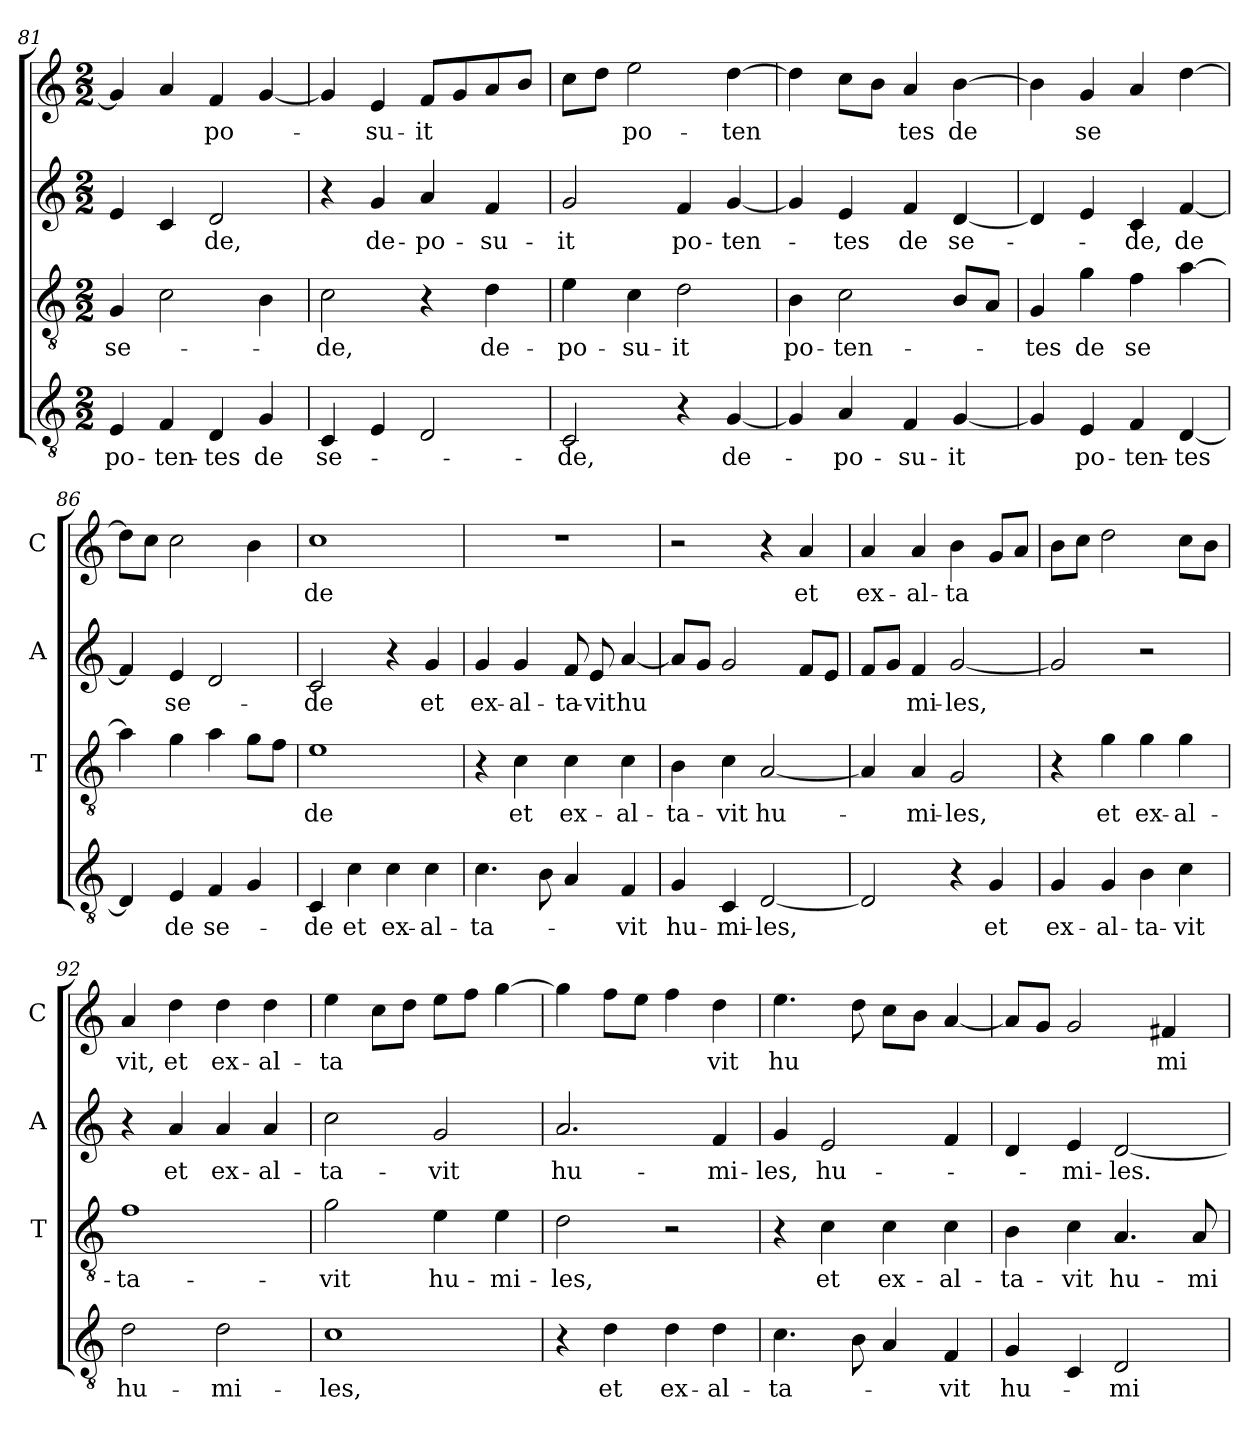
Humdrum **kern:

**kern	**text	**kern	**text	**kern	**text	**kern	**text
*part4	*part4	*part3	*part3	*part2	*part2	*part1	*part1
*staff4	*staff4	*staff3	*staff3	*staff2	*staff2	*staff1	*staff1
*	*	*I'T	*	*I'A	*	*I'C	*
*clefGv2	*	*clefGv2	*	*clefG2	*	*clefG2	*
*k[]	*	*k[]	*	*k[]	*	*k[]	*
*C:	*	*C:	*	*C:	*	*C:	*
*M2/2	*	*M2/2	*	*M2/2	*	*M2/2	*
=81	=81	=81	=81	=81	=81	=81	=81
!	!LO:LY:b	!	!LO:LY:b	!	!	!	!
4E/	po-	4G/	se-	4e/	.	4g/]	.
!	!LO:LY:b	!	!	!	!	!	!
4F/	-ten-	2c\	.	4c/	.	4a/	.
!	!LO:LY:b	!	!	!	!LO:LY:b	!	!LO:LY:b
4D/	-tes	.	.	2d/	de,	4f/	-po-
!	!LO:LY:b	!	!	!	!	!	!
4G/	de	4B\	.	.	.	[4g/	.
=82	=82	=82	=82	=82	=82	=82	=82
!	!LO:LY:b	!	!LO:LY:b	!	!	!	!
4C/	se-	2c\	-de,	4r	.	4g/]	.
!	!	!	!	!	!LO:LY:b	!	!LO:LY:b
4E/	.	.	.	4g/	de-	4e/	-su-
!	!	!	!	!	!LO:LY:b	!	!LO:LY:b
2D/	.	4r	.	4a/	-po-	8f/L	-it
.	.	.	.	.	.	8g/	.
!	!	!	!LO:LY:b	!	!LO:LY:b	!	!
.	.	4d\	de-	4f/	-su-	8a/	.
.	.	.	.	.	.	8b/J	.
=83	=83	=83	=83	=83	=83	=83	=83
!	!LO:LY:b	!	!LO:LY:b	!	!LO:LY:b	!	!
2C/	-de,	4e\	-po-	2g/	-it	8cc\L	.
.	.	.	.	.	.	8dd\J	.
!	!	!	!LO:LY:b	!	!	!	!LO:LY:b
.	.	4c\	-su-	.	.	2ee\	po-
!	!	!	!LO:LY:b	!	!LO:LY:b	!	!
4r	.	2d\	-it	4f/	po-	.	.
!	!LO:LY:b	!	!	!	!LO:LY:b	!	!LO:LY:b
[4G/	de-	.	.	[4g/	-ten-	[4dd\	-ten
=84	=84	=84	=84	=84	=84	=84	=84
!	!	!	!LO:LY:b	!	!	!	!
4G/]	.	4B\	po-	4g/]	.	4dd\]	.
!	!LO:LY:b	!	!LO:LY:b	!	!LO:LY:b	!	!
4A/	-po-	2c\	-ten-	4e/	-tes	8cc\L	.
.	.	.	.	.	.	8b\J	.
!	!LO:LY:b	!	!	!	!LO:LY:b	!	!LO:LY:b
4F/	-su-	.	.	4f/	de	4a/	tes
!	!LO:LY:b	!	!	!	!LO:LY:b	!	!LO:LY:b
[4G/	-it	8B/L	.	[4d/	se-	[4b\	de
.	.	8A/J	.	.	.	.	.
!!LO:LB:g=z
=85	=85	=85	=85	=85	=85	=85	=85
!	!	!	!LO:LY:b	!	!	!	!
4G/]	.	4G/	-­tes	4d/]	.	4b\]	.
!	!LO:LY:b	!	!LO:LY:b	!	!	!	!LO:LY:b
4E/	po-	4g\	de	4e/	.	4g/	se
!	!LO:LY:b	!	!LO:LY:b	!	!LO:LY:b	!	!
4F/	-ten-	4f\	se	4c/	-de,	4a/	.
!	!LO:LY:b	!	!	!	!LO:LY:b	!	!
[4D/	-tes	[4a\	.	[4f/	de	[4dd\	.
=86	=86	=86	=86	=86	=86	=86	=86
4D/]	.	4a\]	.	4f/]	.	8dd\L]	.
.	.	.	.	.	.	8cc\J	.
!	!LO:LY:b	!	!	!	!LO:LY:b	!	!
4E/	de	4g\	.	4e/	se-	2cc\	.
!	!LO:LY:b	!	!	!	!	!	!
4F/	se-	4a\	.	2d/	.	.	.
4G/	.	8g\L	.	.	.	4b\	.
.	.	8f\J	.	.	.	.	.
=87	=87	=87	=87	=87	=87	=87	=87
!	!LO:LY:b	!	!LO:LY:b	!	!LO:LY:b	!	!LO:LY:b
4C/	-de	1e	de	2c/	-de	1cc	de
!	!LO:LY:b	!	!	!	!	!	!
4c\	et	.	.	.	.	.	.
!	!LO:LY:b	!	!	!	!	!	!
4c\	ex-	.	.	4r	.	.	.
!	!LO:LY:b	!	!	!	!LO:LY:b	!	!
4c\	-al-	.	.	4g/	et	.	.
=88	=88	=88	=88	=88	=88	=88	=88
!	!LO:LY:b	!	!	!	!LO:LY:b	!	!
4.c\	-ta-	4r	.	4g/	ex-	1r	.
!	!	!	!LO:LY:b	!	!LO:LY:b	!	!
.	.	4c\	et	4g/	-al-	.	.
8B\	.	.	.	.	.	.	.
!	!	!	!LO:LY:b	!	!LO:LY:b	!	!
4A/	.	4c\	ex-	8f/	-ta-	.	.
!	!	!	!	!	!LO:LY:b	!	!
.	.	.	.	8e/	-vit	.	.
!	!LO:LY:b	!	!LO:LY:b	!	!LO:LY:b	!	!
4F/	-vit	4c\	-al-	[4a/	hu	.	.
=89	=89	=89	=89	=89	=89	=89	=89
!	!LO:LY:b	!	!LO:LY:b	!	!	!	!
4G/	hu-	4B\	-ta-	8a/L]	.	2r	.
.	.	.	.	8g/J	.	.	.
!	!LO:LY:b	!	!LO:LY:b	!	!	!	!
4C/	-mi-	4c\	-vit	2g/	.	.	.
!	!LO:LY:b	!	!LO:LY:b	!	!	!	!
[2D/	-les,	[2A/	hu-	.	.	4r	.
!	!	!	!	!	!	!	!LO:LY:b
.	.	.	.	8f/L	.	4a/	et
.	.	.	.	8e/J	.	.	.
!!LO:PB:g=z
=90	=90	=90	=90	=90	=90	=90	=90
!	!	!	!	!	!	!	!LO:LY:b
2D/]	.	4A/]	.	8f/L	.	4a/	ex-
.	.	.	.	8g/J	.	.	.
!	!	!	!LO:LY:b	!	!LO:LY:b	!	!LO:LY:b
.	.	4A/	-mi-	4f/	mi-	4a/	-al-
!	!	!	!LO:LY:b	!	!LO:LY:b	!	!LO:LY:b
4r	.	2G/	-les,	[2g/	-les,	4b\	-ta
!	!LO:LY:b	!	!	!	!	!	!
4G/	et	.	.	.	.	8g/L	.
.	.	.	.	.	.	8a/J	.
=91	=91	=91	=91	=91	=91	=91	=91
!	!LO:LY:b	!	!	!	!	!	!
4G/	ex-	4r	.	2g/]	.	8b\L	.
.	.	.	.	.	.	8cc\J	.
!	!LO:LY:b	!	!LO:LY:b	!	!	!	!
4G/	-al-	4g\	et	.	.	2dd\	.
!	!LO:LY:b	!	!LO:LY:b	!	!	!	!
4B\	-ta-	4g\	ex-	2r	.	.	.
!	!LO:LY:b	!	!LO:LY:b	!	!	!	!
4c\	-vit	4g\	-al-	.	.	8cc\L	.
.	.	.	.	.	.	8b\J	.
=92	=92	=92	=92	=92	=92	=92	=92
!	!LO:LY:b	!	!LO:LY:b	!	!	!	!LO:LY:b
2d\	hu-	1f	-ta-	4r	.	4a/	vit,
!	!	!	!	!	!LO:LY:b	!	!LO:LY:b
.	.	.	.	4a/	et	4dd\	et
!	!LO:LY:b	!	!	!	!LO:LY:b	!	!LO:LY:b
2d\	-mi-	.	.	4a/	ex-	4dd\	ex-
!	!	!	!	!	!LO:LY:b	!	!LO:LY:b
.	.	.	.	4a/	-al-	4dd\	-al-
=93	=93	=93	=93	=93	=93	=93	=93
!	!LO:LY:b	!	!LO:LY:b	!	!LO:LY:b	!	!LO:LY:b
1c	-les,	2g\	-vit	2cc\	-ta-	4ee\	-ta
.	.	.	.	.	.	8cc\L	.
.	.	.	.	.	.	8dd\J	.
!	!	!	!LO:LY:b	!	!LO:LY:b	!	!
.	.	4e\	hu-	2g/	-vit	8ee\L	.
.	.	.	.	.	.	8ff\J	.
!	!	!	!LO:LY:b	!	!	!	!
.	.	4e\	-mi-	.	.	[4gg\	.
=94	=94	=94	=94	=94	=94	=94	=94
!	!	!	!LO:LY:b	!	!LO:LY:b	!	!
4r	.	2d\	-les,	2.a/	hu-	4gg\]	.
!	!LO:LY:b	!	!	!	!	!	!
4d\	et	.	.	.	.	8ff\L	.
.	.	.	.	.	.	8ee\J	.
!	!LO:LY:b	!	!	!	!	!	!
4d\	ex-	2r	.	.	.	4ff\	.
!	!LO:LY:b	!	!	!	!LO:LY:b	!	!LO:LY:b
4d\	-al-	.	.	4f/	-mi-	4dd\	vit
!!LO:LB:g=z
=95	=95	=95	=95	=95	=95	=95	=95
!	!LO:LY:b	!	!	!	!LO:LY:b	!	!LO:LY:b
4.c\	-­ta-	4r	.	4g/	-­les,	4.ee\	hu
!	!	!	!LO:LY:b	!	!LO:LY:b	!	!
.	.	4c\	et	2e/	hu-	.	.
8B\	.	.	.	.	.	8dd\	.
!	!	!	!LO:LY:b	!	!	!	!
4A/	.	4c\	ex-	.	.	8cc\L	.
.	.	.	.	.	.	8b\J	.
!	!LO:LY:b	!	!LO:LY:b	!	!	!	!
4F/	-vit	4c\	-al-	4f/	.	[4a/	.
=96	=96	=96	=96	=96	=96	=96	=96
!	!LO:LY:b	!	!LO:LY:b	!	!	!	!
4G/	hu-	4B\	-ta-	4d/	.	8a/L]	.
.	.	.	.	.	.	8g/J	.
!	!	!	!LO:LY:b	!	!LO:LY:b	!	!
4C/	.	4c\	-vit	4e/	-mi-	2g/	.
!	!LO:LY:b	!	!LO:LY:b	!	!LO:LY:b	!	!
2D/	-mi-	4.A/	hu-	[2d/	-les.	.	.
!	!	!	!	!	!	!	!LO:LY:b
.	.	.	.	.	.	4f#/	mi-
!	!	!	!LO:LY:b	!	!	!	!
.	.	8A/	-mi-	.	.	.	.
=	=	=	=	=	=	=	=
*-	*-	*-	*-	*-	*-	*-	*-
